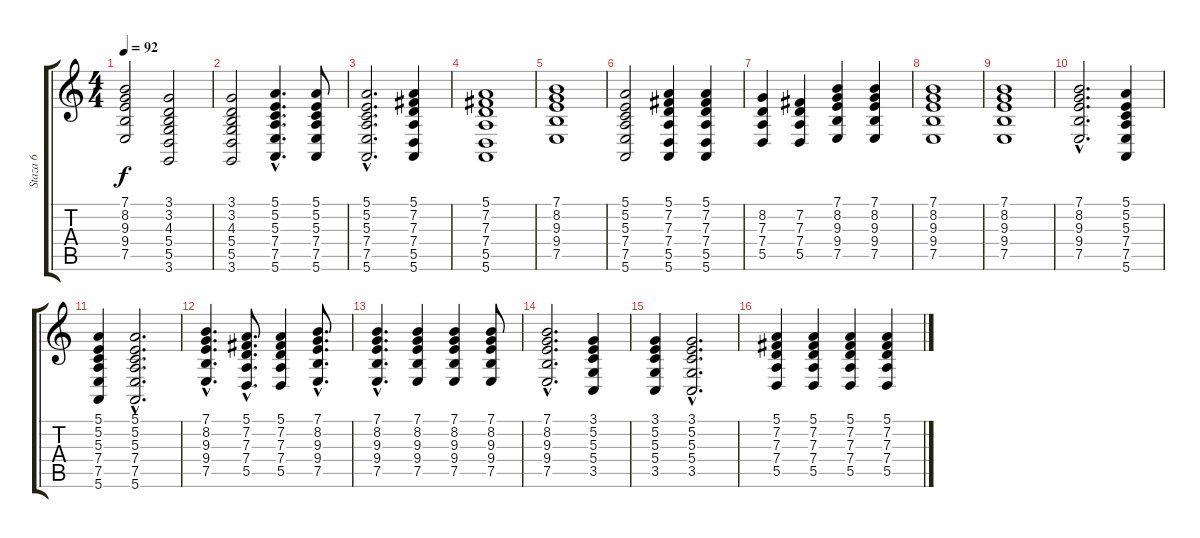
\track ("Staza 6" "Staza 6") {instrument drawbarorgan}
\staff {score tabs}
\tuning (E4 B3 G3 D3 A2 E2) {hide}
\ts (4 4)
\tempo 92
\clef g2
\ks c
(7.1{t} 8.2{t} 9.3{t} 9.4{t} 7.5{t}).2{dy f} (3.1 3.2 4.3 5.4 5.5 3.6).2 |
(3.1 3.2 4.3 5.4 5.5 3.6).2 (5.1{hac} 5.2{hac} 5.3{hac} 7.4{hac} 7.5{hac} 5.6{hac}).4{d} (5.1 5.2 5.3 7.4 7.5 5.6).8 |
(5.1{hac} 5.2{hac} 5.3{hac} 7.4{hac} 7.5{hac} 5.6{hac}).2{d} (5.1 7.2 7.3 7.4 5.5 5.6).4 |
(5.1 7.2 7.3 7.4 5.5 5.6).1 |
(7.1 8.2 9.3 9.4 7.5).1 |
(5.1 5.2 5.3 7.4 7.5 5.6).2 (5.1 7.2 7.3 7.4 5.5 5.6).4 (5.1 7.2 7.3 7.4 5.5 5.6).4 |
(8.2 7.3 7.4 5.5).4 (7.2 7.3 7.4 5.5).4 (7.1 8.2 9.3 9.4 7.5).4 (7.1 8.2 9.3 9.4 7.5).4 |
(7.1 8.2 9.3 9.4 7.5).1 |
(7.1 8.2 9.3 9.4 7.5).1 |
(7.1{hac} 8.2{hac} 9.3{hac} 9.4{hac} 7.5{hac}).2{d} (5.1 5.2 5.3 7.4 7.5 5.6).4 |
(5.1 5.2 5.3 7.4 7.5 5.6).4 (5.1{hac} 5.2{hac} 5.3{hac} 7.4{hac} 7.5{hac} 5.6{hac}).2{d} |
(7.1{hac} 8.2{hac} 9.3{hac} 9.4{hac} 7.5{hac}).4{d} (5.1{hac} 7.2{hac} 7.3{hac} 7.4{hac} 5.5{hac}).8{d} (5.1 7.2 7.3 7.4 5.5).4 (7.1{hac} 8.2{hac} 9.3{hac} 9.4{hac} 7.5{hac}).8{d} |
(7.1{hac} 8.2{hac} 9.3{hac} 9.4{hac} 7.5{hac}).4{d} (7.1 8.2 9.3 9.4 7.5).4 (7.1 8.2 9.3 9.4 7.5).4 (7.1 8.2 9.3 9.4 7.5).8 |
(7.1{hac} 8.2{hac} 9.3{hac} 9.4{hac} 7.5{hac}).2{d} (3.1 5.2 5.3 5.4 3.5).4 |
(3.1 5.2 5.3 5.4 3.5).4 (3.1{hac} 5.2{hac} 5.3{hac} 5.4{hac} 3.5{hac}).2{d} |
(5.1 7.2 7.3 7.4 5.5).4 (5.1 7.2 7.3 7.4 5.5).4 (5.1 7.2 7.3 7.4 5.5).4 (5.1 7.2 7.3 7.4 5.5).4
